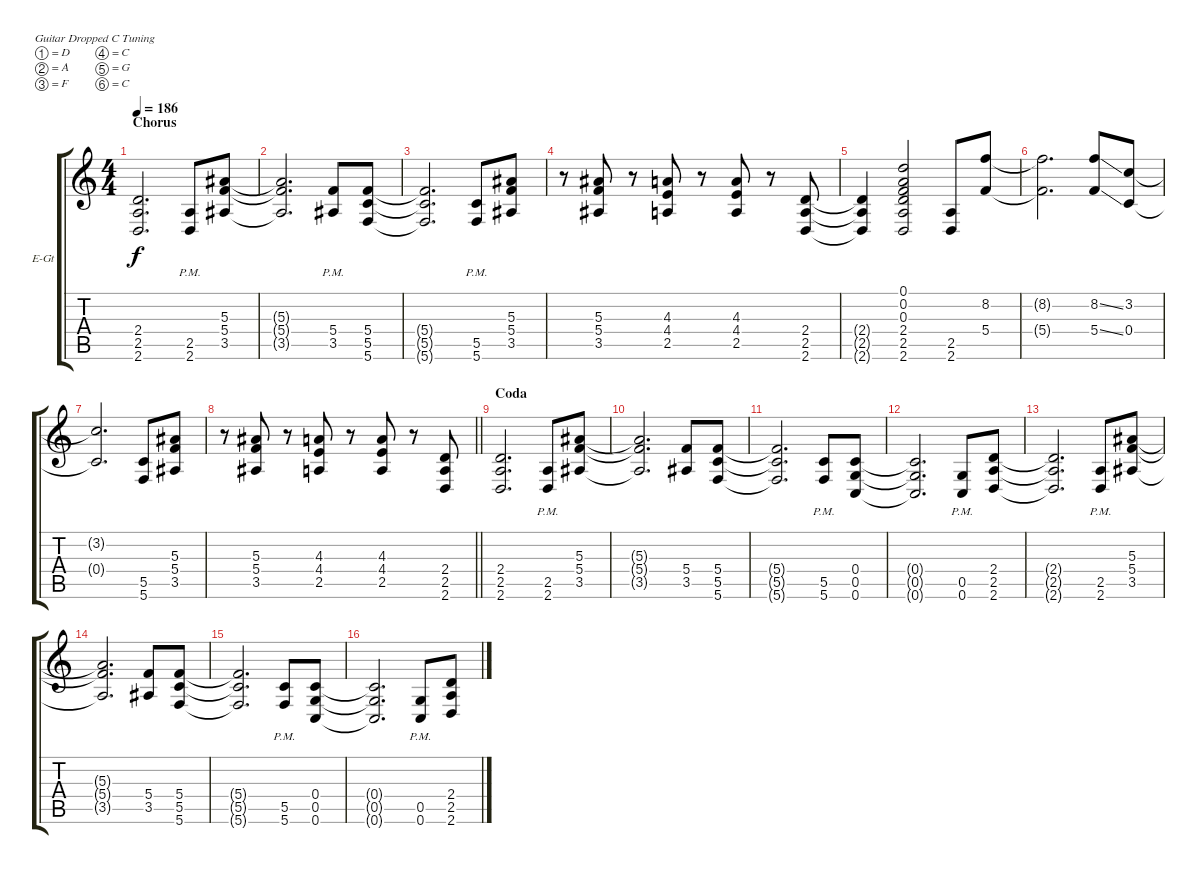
\bracketExtendMode groupsimilarinstruments
\firstSystemTrackNameOrientation horizontal
\otherSystemsTrackNameOrientation horizontal
\track ("Matt" "E-Gt") {instrument overdrivenguitar}
\staff {score tabs}
\tuning (D4 A3 F3 C3 G2 C2)
\ts (4 4)
\section ("" "Chorus")
\tempo 186
\clef g2
\ks c
(2.4 2.5 2.6).2{d dy f} (2.5{pm} 2.6{pm}).8 (5.3 5.4 3.5).8 |
(5.3{t} 5.4{t} 3.5{t}).2{d} (5.4{pm} 3.5{pm}).8 (5.4 5.5 5.6).8 |
(5.4{t} 5.5{t} 5.6{t}).2{d} (5.5{pm} 5.6{pm}).8 (5.3 5.4 3.5).8 |
r.8 (5.3 5.4 3.5).8 r.8 (4.3 4.4 2.5).8 r.8 (4.3 4.4 2.5).8 r.8 (2.4 2.5 2.6).8 |
(2.4{t} 2.5{t} 2.6{t}).4 (0.1 0.2 0.3 2.4 2.5 2.6).2 (2.5 2.6).8 (8.2 5.4).8 |
(8.2{t} 5.4{t}).2{d} (8.2{ss} 5.4{ss}).8 (3.2 0.4).8 |
(3.2{t} 0.4{t}).2{d} (5.5 5.6).8 (5.3 5.4 3.5).8 |
\barLineRight lightlight
r.8 (5.3 5.4 3.5).8 r.8 (4.3 4.4 2.5).8 r.8 (4.3 4.4 2.5).8 r.8 (2.4 2.5 2.6).8 |
\section ("" "Coda")
(2.4 2.5 2.6).2{d} (2.5{pm} 2.6{pm}).8 (5.3 5.4 3.5).8 |
(5.3{t} 5.4{t} 3.5{t}).2{d} (5.4 3.5).8 (5.4 5.5 5.6).8 |
(5.4{t} 5.5{t} 5.6{t}).2{d} (5.5{pm} 5.6{pm}).8 (0.4 0.5 0.6).8 |
(0.4{t} 0.5{t} 0.6{t}).2{d} (0.5{pm} 0.6{pm}).8 (2.4 2.5 2.6).8 |
(2.4{t} 2.5{t} 2.6{t}).2{d} (2.5{pm} 2.6{pm}).8 (5.3 5.4 3.5).8 |
(5.3{t} 5.4{t} 3.5{t}).2{d} (5.4 3.5).8 (5.4 5.5 5.6).8 |
(5.4{t} 5.5{t} 5.6{t}).2{d} (5.5{pm} 5.6{pm}).8 (0.4 0.5 0.6).8 |
(0.4{t} 0.5{t} 0.6{t}).2{d} (0.5{pm} 0.6{pm}).8 (2.4 2.5 2.6).8
